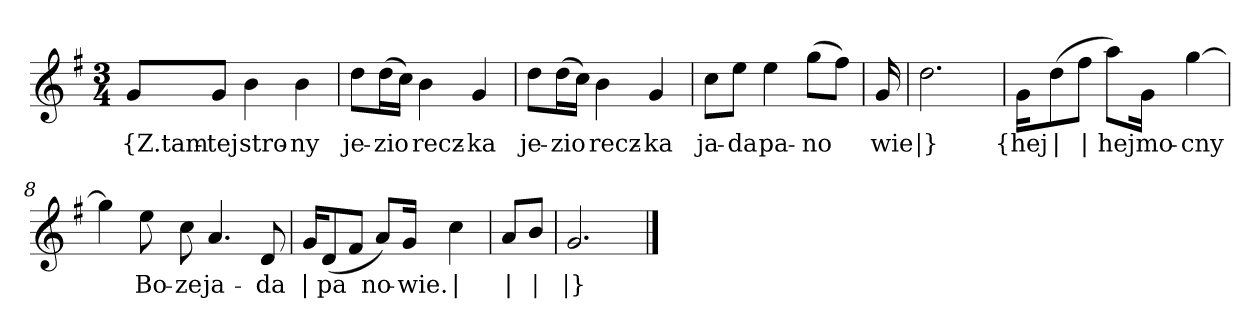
**kern	**text
*part1	*part1
*staff1	*staff1
*clefG2	*
*k[f#]	*
*G:	*
*M3/4	*
=	=
8g/L	{Z.tam-
8g/J	-tej
4b	stro-
4b	-ny
=2	=2
8dd\L	je-
(16dd\L	-zio
16cc\JJ)	--
4b	-recz-
4g	-ka
=3	=3
8dd\L	je-
(16dd\L	-zio
16cc\JJ)	--
4b	-recz-
4g	-ka
=4	=4
8cc\L	ja-
8ee\J	-da
4ee	pa-
(8gg\L	-no
8ff#\J)	--
=5y	=5y
16g	-wie
=6	=6
2.dd	|}
=7y	=7y
16g\KL	{hej
(8dd\	|
8ff#\J	|
8aa\L)	hej
16g\Jk	mo-
[4gg	-cny
=8	=8
4gg]	.
8ee	Bo-
8cc	-ze
4.a	ja-
8d	-da
=9	=9
16g/KL	|
(8d/	pa
8f#/J	--
8a/L)	-no-
16g/Jk	-wie.
4cc	|
=10y	=10y
8a/L	|
8b/J	|
=11	=11
2.g	|}
==	==
*-	*-
